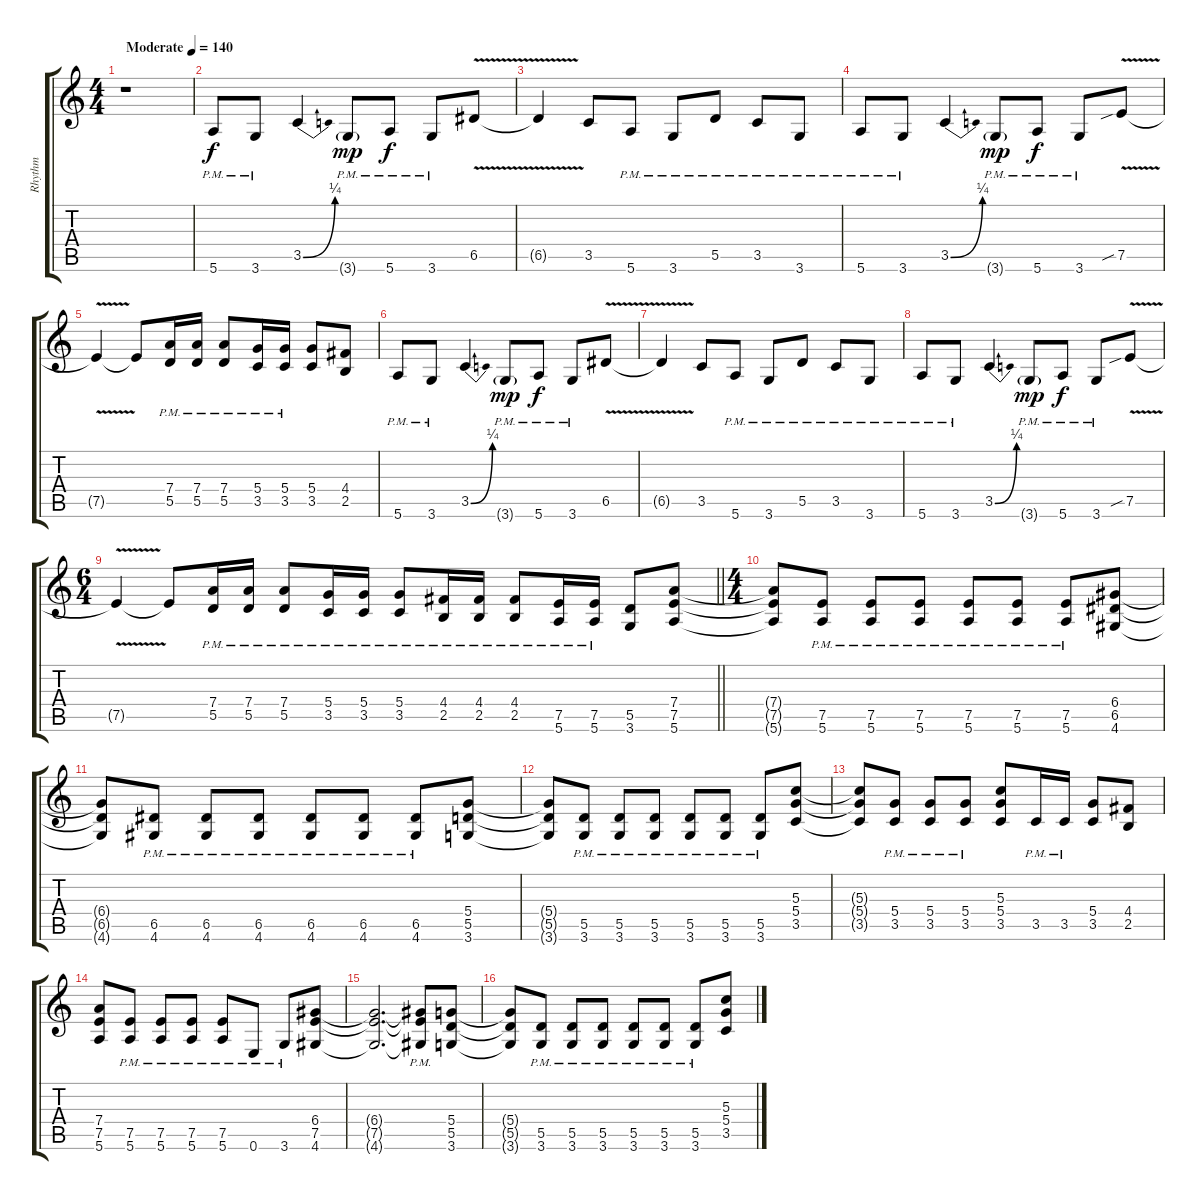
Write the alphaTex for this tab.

\track ("Rhythm" "Rhythm") {instrument overdrivenguitar}
\staff {score tabs}
\tuning (E4 B3 G3 D3 A2 E2) {hide}
\ts (4 4)
\tempo (140 "Moderate")
\clef g2
\ks c
r.1{dy f instrument overdrivenguitar} |
5.6{pm}.8 3.6{pm}.8 3.5{be (bend 0 0 60 1)}.4 3.6{g pm}.8{dy mp} 5.6{pm}.8{dy f} 3.6{pm}.8 6.5{v}.8 |
6.5{v t}.4 3.5.8 5.6{pm}.8 3.6{pm}.8 5.5{pm}.8 3.5{pm}.8 3.6{pm}.8 |
5.6{pm}.8 3.6{pm}.8 3.5{be (bend 0 0 60 1)}.4 3.6{g pm}.8{dy mp} 5.6{pm}.8{dy f} 3.6{pm}.8 7.5{v sib}.8 |
7.5{t}.4 7.5{t}.8 (7.4{pm} 5.5{pm}).16 (7.4{pm} 5.5{pm}).16 (7.4{pm} 5.5{pm}).8 (5.4{pm} 3.5{pm}).16 (5.4{pm} 3.5{pm}).16 (5.4 3.5).8 (4.4 2.5).8 |
5.6{pm}.8 3.6{pm}.8 3.5{be (bend 0 0 60 1)}.4 3.6{g pm}.8{dy mp} 5.6{pm}.8{dy f} 3.6{pm}.8 6.5{v}.8 |
6.5{v t}.4 3.5.8 5.6{pm}.8 3.6{pm}.8 5.5{pm}.8 3.5{pm}.8 3.6{pm}.8 |
5.6{pm}.8 3.6{pm}.8 3.5{be (bend 0 0 60 1)}.4 3.6{g pm}.8{dy mp} 5.6{pm}.8{dy f} 3.6{pm}.8 7.5{v sib}.8 |
\ts (6 4)
\barLineRight lightlight
7.5{t}.4 7.5{t}.8 (7.4{pm} 5.5{pm}).16 (7.4{pm} 5.5{pm}).16 (7.4{pm} 5.5{pm}).8 (5.4{pm} 3.5{pm}).16 (5.4{pm} 3.5{pm}).16 (5.4{pm} 3.5{pm}).8 (4.4{pm} 2.5{pm}).16 (4.4{pm} 2.5{pm}).16 (4.4{pm} 2.5{pm}).8 (7.5{pm} 5.6).16 (7.5{pm} 5.6).16 (5.5 3.6).8 (7.4 7.5 5.6).8 |
\ts (4 4)
(7.4{t} 7.5{t} 5.6{t}).8 (7.5{pm} 5.6{pm}).8 (7.5{pm} 5.6{pm}).8 (7.5{pm} 5.6{pm}).8 (7.5{pm} 5.6{pm}).8 (7.5{pm} 5.6{pm}).8 (7.5{pm} 5.6{pm}).8 (6.4 6.5 4.6).8 |
(6.4{t} 6.5{t} 4.6{t}).8 (6.5{pm} 4.6{pm}).8 (6.5{pm} 4.6{pm}).8 (6.5{pm} 4.6{pm}).8 (6.5{pm} 4.6{pm}).8 (6.5{pm} 4.6{pm}).8 (6.5{pm} 4.6{pm}).8 (5.4 5.5 3.6).8 |
(5.4{t} 5.5{t} 3.6{t}).8 (5.5{pm} 3.6{pm}).8 (5.5{pm} 3.6{pm}).8 (5.5{pm} 3.6{pm}).8 (5.5{pm} 3.6{pm}).8 (5.5{pm} 3.6{pm}).8 (5.5{pm} 3.6{pm}).8 (5.3 5.4 3.5).8 |
(5.3{t} 5.4{t} 3.5{t}).8 (5.4{pm} 3.5{pm}).8 (5.4{pm} 3.5{pm}).8 (5.4{pm} 3.5{pm}).8 (5.3 5.4 3.5).8 3.5{pm}.16 3.5{pm}.16 (5.4 3.5).8 (4.4 2.5).8 |
(7.4 7.5 5.6).8 (7.5{pm} 5.6{pm}).8 (7.5{pm} 5.6{pm}).8 (7.5{pm} 5.6{pm}).8 (7.5{pm} 5.6{pm}).8 0.6{pm}.8 3.6{pm}.8 (6.4 7.5 4.6).8 |
(6.4{t} 7.5{t} 4.6{t}).2{d} (6.4{t} 7.5{pm t} 4.6{pm t}).8 (5.4 5.5 3.6).8 |
(5.4{t} 5.5{t} 3.6{t}).8 (5.5{pm} 3.6{pm}).8 (5.5{pm} 3.6{pm}).8 (5.5{pm} 3.6{pm}).8 (5.5{pm} 3.6{pm}).8 (5.5{pm} 3.6{pm}).8 (5.5{pm} 3.6{pm}).8 (5.3 5.4 3.5).8
